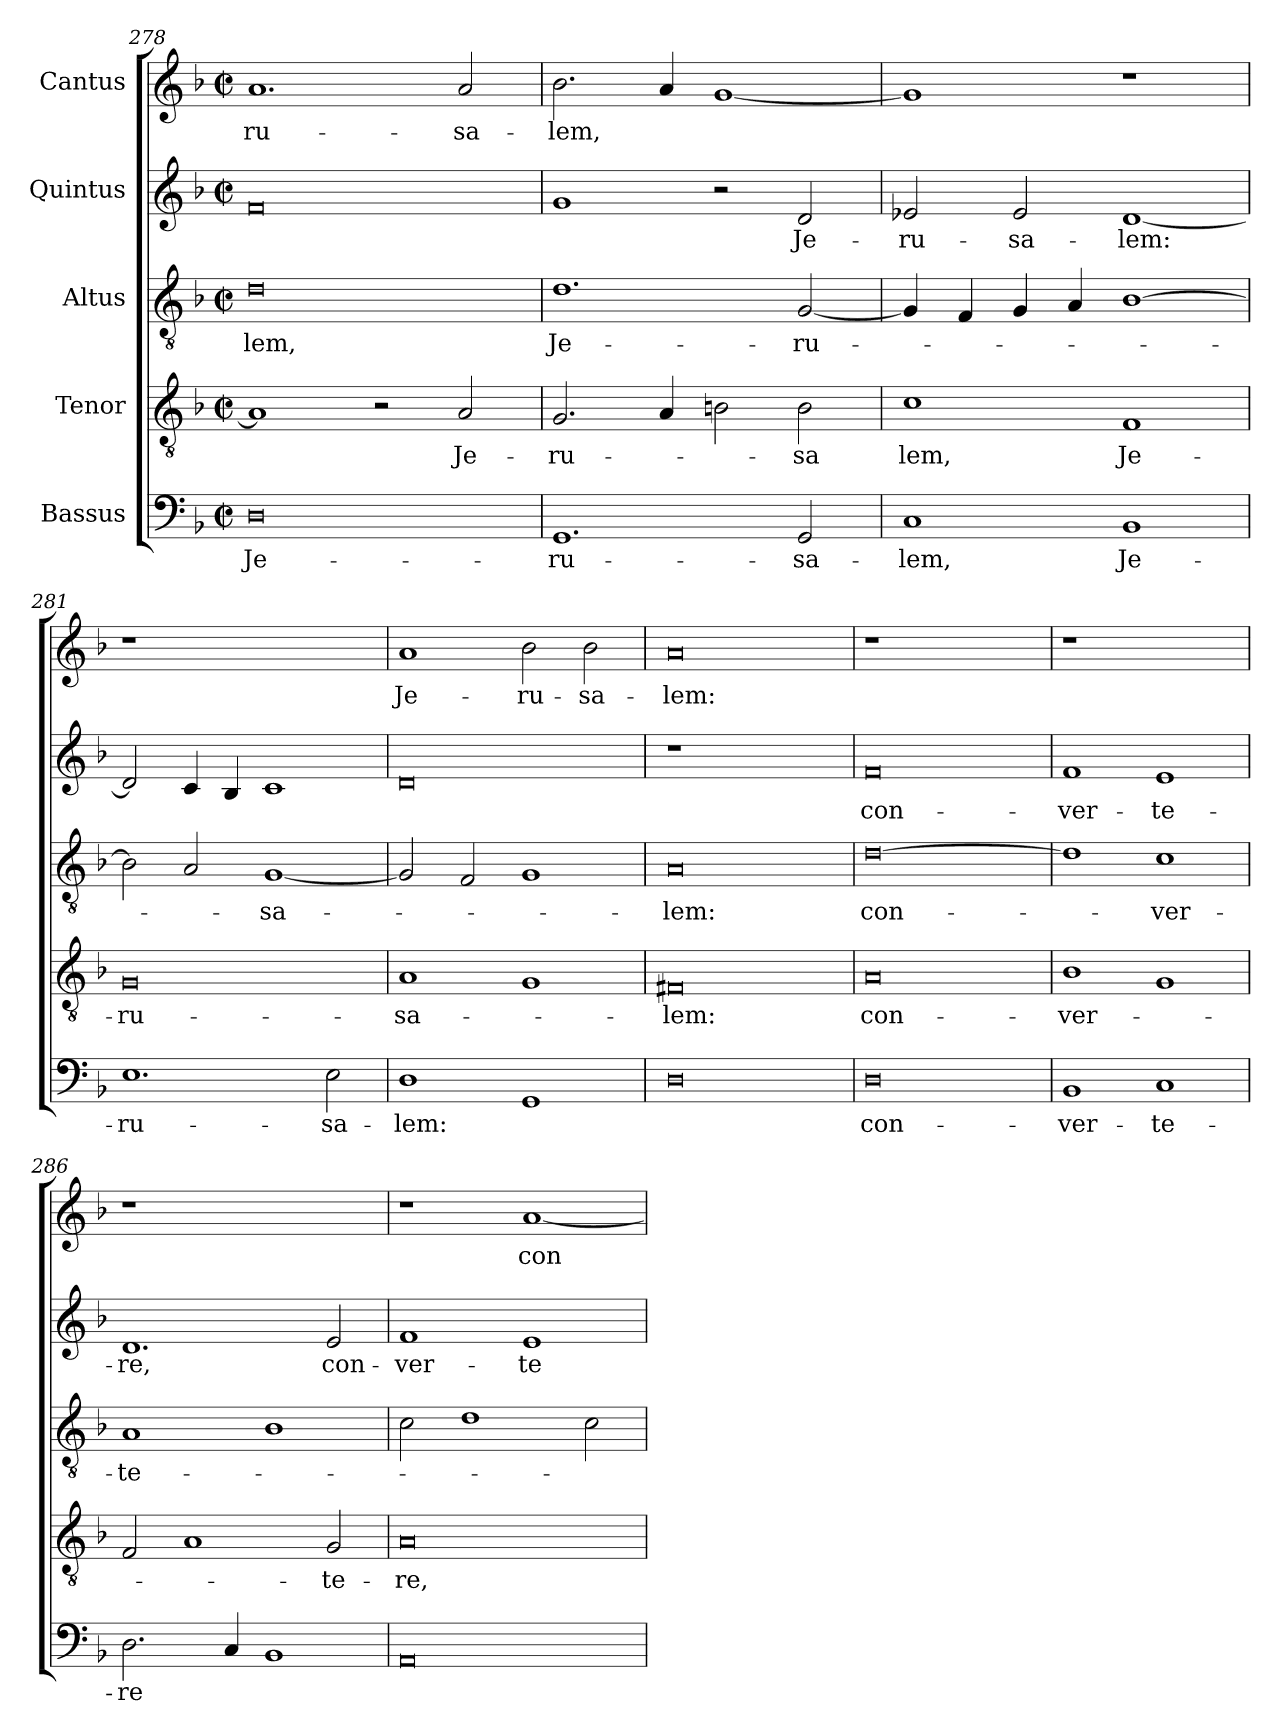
**kern	**text	**kern	**text	**kern	**text	**kern	**text	**kern	**text
*part5	*part5	*part4	*part4	*part3	*part3	*part2	*part2	*part1	*part1
*staff5	*staff5	*staff4	*staff4	*staff3	*staff3	*staff2	*staff2	*staff1	*staff1
*I"Bassus	*	*I"Tenor	*	*I"Altus	*	*I"Quintus	*	*I"Cantus	*
!!LO:PB:g=z
*clefF4	*	*clefGv2	*	*clefGv2	*	*clefG2	*	*clefG2	*
*k[b-]	*	*k[b-]	*	*k[b-]	*	*k[b-]	*	*k[b-]	*
*F:	*	*F:	*	*F:	*	*F:	*	*F:	*
*M2/2	*	*M2/2	*	*M2/2	*	*M2/2	*	*M2/2	*
*met(c|)	*	*met(c|)	*	*met(c|)	*	*met(c|)	*	*met(c|)	*
=278	=278	=278	=278	=278	=278	=278	=278	=278	=278
!	!LO:LY:b	!	!	!	!LO:LY:b	!	!	!	!LO:LY:b
0D	Je-	1A]	.	0d	lem,	0f	.	1.a	-ru-
.	.	2r	.	.	.	.	.	.	.
!	!	!	!LO:LY:b	!	!	!	!	!	!LO:LY:b
.	.	2A/	Je-	.	.	.	.	2a/	-sa-
=279	=279	=279	=279	=279	=279	=279	=279	=279	=279
!	!LO:LY:b	!	!LO:LY:b	!	!LO:LY:b	!	!	!	!LO:LY:b
1.GG	-ru-	2.G/	-ru-	1.d	Je-	1g	.	2.b-\	-lem,
.	.	4A/	.	.	.	.	.	4a/	.
.	.	2Bn\	.	.	.	2r	.	[1g	.
!	!LO:LY:b	!	!LO:LY:b	!	!LO:LY:b	!	!LO:LY:b	!	!
2GG/	-sa-	2B\	-sa	[2G/	-ru-	2d/	Je-	.	.
=280	=280	=280	=280	=280	=280	=280	=280	=280	=280
!	!LO:LY:b	!	!LO:LY:b	!	!	!	!LO:LY:b	!	!
1C	-lem,	1c	lem,	4G/]	.	2e-X/	-ru-	1g]	.
.	.	.	.	4F/	.	.	.	.	.
!	!	!	!	!	!	!	!LO:LY:b	!	!
.	.	.	.	4G/	.	2e-/	-sa-	.	.
.	.	.	.	4A/	.	.	.	.	.
!	!LO:LY:b	!	!LO:LY:b	!	!	!	!LO:LY:b	!	!
1BB-	Je-	1F	Je-	[1B-	.	[1d	-lem:	1r	.
=281	=281	=281	=281	=281	=281	=281	=281	=281	=281
!	!LO:LY:b	!	!LO:LY:b	!	!	!	!	!	!
1.E	-ru-	0G	-ru-	2B-\]	.	2d/]	.	1r	.
.	.	.	.	2A/	.	4c/	.	.	.
.	.	.	.	.	.	4B-/	.	.	.
!	!	!	!	!	!LO:LY:b	!	!	!	!
.	.	.	.	[1G	-sa-	1c	.	1ryy	.
!	!LO:LY:b	!	!	!	!	!	!	!	!
2E\	-sa-	.	.	.	.	.	.	.	.
=282	=282	=282	=282	=282	=282	=282	=282	=282	=282
!	!LO:LY:b	!	!LO:LY:b	!	!	!	!	!	!LO:LY:b
1D	-lem:	1A	-sa-	2G/]	.	0d	.	1a	Je-
.	.	.	.	2F/	.	.	.	.	.
!	!	!	!	!	!	!	!	!	!LO:LY:b
1GG	.	1G	.	1G	.	.	.	2b-\	-ru-
!	!	!	!	!	!	!	!	!	!LO:LY:b
.	.	.	.	.	.	.	.	2b-\	-sa-
=283	=283	=283	=283	=283	=283	=283	=283	=283	=283
!	!	!	!LO:LY:b	!	!LO:LY:b	!	!	!	!LO:LY:b
0D	.	0F#X	-lem:	0A	-lem:	1r	.	0a	-lem:
.	.	.	.	.	.	1ryy	.	.	.
!!LO:LB:g=z
=284	=284	=284	=284	=284	=284	=284	=284	=284	=284
!	!LO:LY:b	!	!LO:LY:b	!	!LO:LY:b	!	!LO:LY:b	!	!
0D	con-	0A	con-	[0d	con-	0f	con-	1r	.
.	.	.	.	.	.	.	.	1ryy	.
=285	=285	=285	=285	=285	=285	=285	=285	=285	=285
!	!LO:LY:b	!	!LO:LY:b	!	!	!	!LO:LY:b	!	!
1BB-	-ver-	1B-	-ver-	1d]	.	1f	-ver-	1r	.
!	!LO:LY:b	!	!	!	!LO:LY:b	!	!LO:LY:b	!	!
1C	-te-	1G	.	1c	-ver-	1e	-te-	1ryy	.
=286	=286	=286	=286	=286	=286	=286	=286	=286	=286
!	!LO:LY:b	!	!	!	!LO:LY:b	!	!LO:LY:b	!	!
2.D\	-re	2F/	.	1A	-te-	1.d	-re,	1r	.
.	.	1A	.	.	.	.	.	.	.
4C/	.	.	.	.	.	.	.	.	.
1BB-	.	.	.	1B-	.	.	.	1ryy	.
!	!	!	!LO:LY:b	!	!	!	!LO:LY:b	!	!
.	.	2G/	-te-	.	.	2e/	con-	.	.
=287	=287	=287	=287	=287	=287	=287	=287	=287	=287
!	!	!	!LO:LY:b	!	!	!	!LO:LY:b	!	!
0AA	.	0A	-re,	2c\	.	1f	-ver-	1r	.
.	.	.	.	1d	.	.	.	.	.
!	!	!	!	!	!	!	!LO:LY:b	!	!LO:LY:b
.	.	.	.	.	.	1e	-te-	[1a	con-
.	.	.	.	2c\	.	.	.	.	.
=	=	=	=	=	=	=	=	=	=
*-	*-	*-	*-	*-	*-	*-	*-	*-	*-
